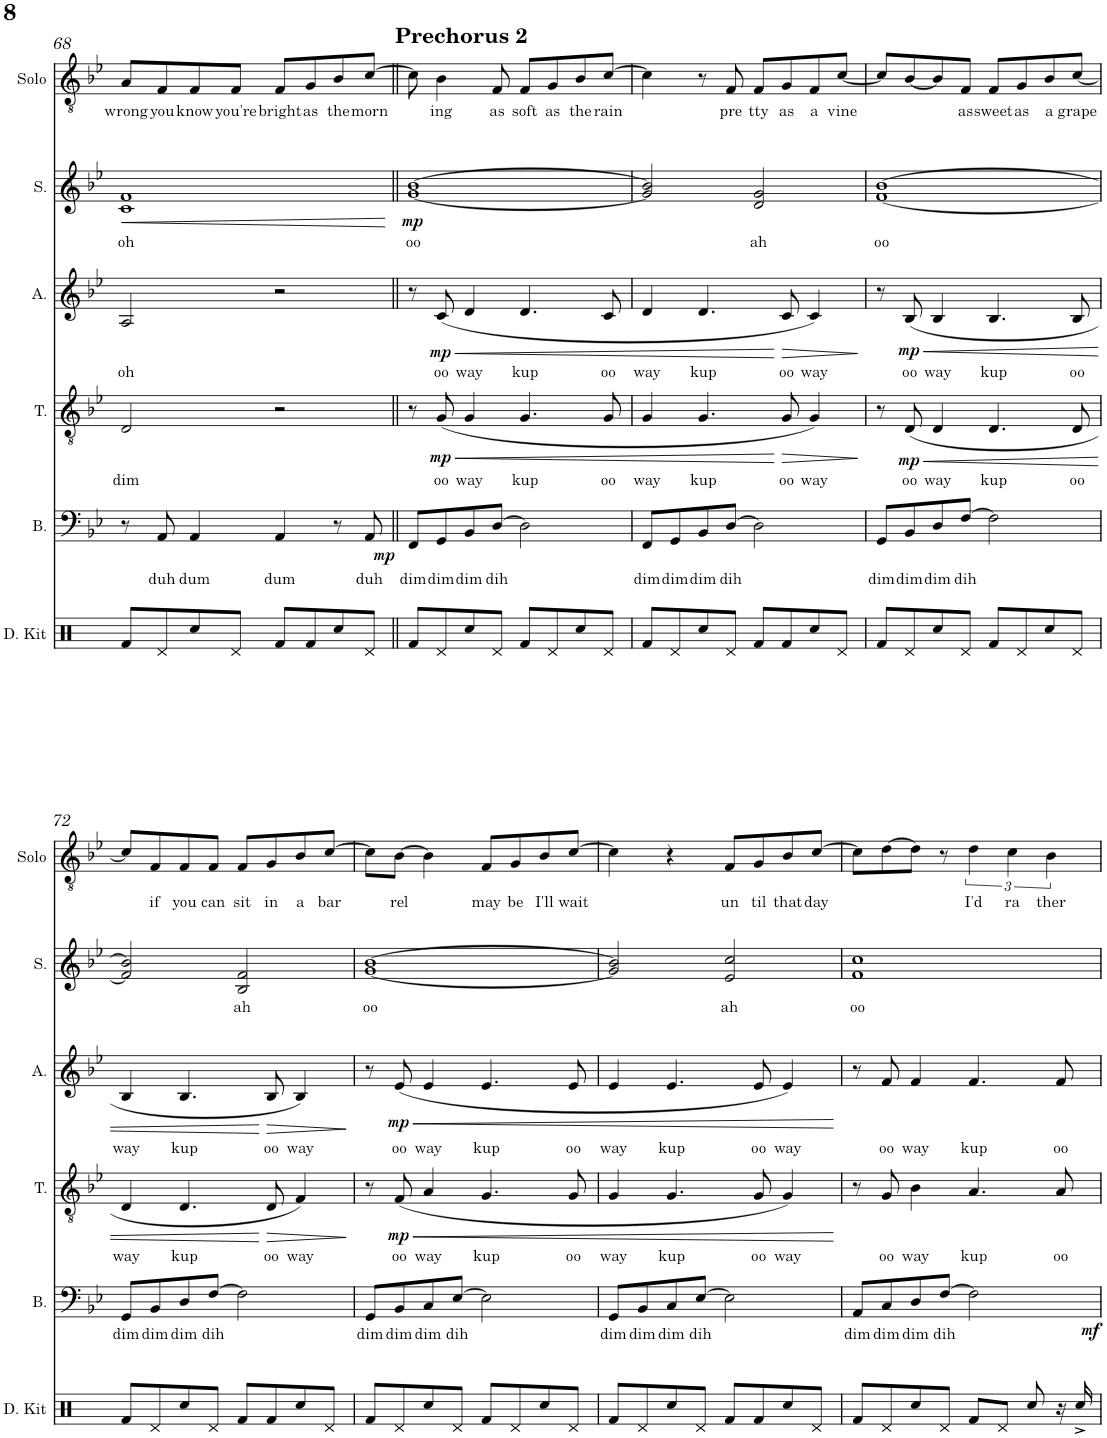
**kern	**kern	**text	**dynam	**kern	**text	**dynam	**kern	**text	**dynam	**kern	**text	**dynam	**kern	**text
*part6	*part5	*part5	*part5	*part4	*part4	*part4	*part3	*part3	*part3	*part2	*part2	*part2	*part1	*part1
*staff6	*staff5	*staff5	*staff5	*staff4	*staff4	*staff4	*staff3	*staff3	*staff3	*staff2	*staff2	*staff2	*staff1	*staff1
*I"Drum Kit	*I"Bass	*	*	*I"Tenor	*	*	*I"Alto	*	*	*I"Soprano	*	*	*I"Solo	*
*I'D. Kit	*I'B.	*	*	*I'T.	*	*	*I'A.	*	*	*I'S.	*	*	*I'Solo	*
!!LO:PB:g=z
*clefX	*clefF4	*	*	*clefGv2	*	*	*clefG2	*	*	*clefG2	*	*	*clefGv2	*
*k[]	*k[b-e-]	*	*	*k[b-e-]	*	*	*k[b-e-]	*	*	*k[b-e-]	*	*	*k[b-e-]	*
*M4/4	*M4/4	*	*	*M4/4	*	*	*M4/4	*	*	*M4/4	*	*	*M4/4	*
=68	=68	=68	=68	=68	=68	=68	=68	=68	=68	=68	=68	=68	=68	=68
!	!	!	!	!	!LO:LY:b	!	!	!LO:LY:b	!	!	!LO:LY:b	!LO:HP:b	!	!LO:LY:b
8Rf/L	8r	.	.	2D/	dim	.	2A/	oh	.	1c 1f	oh	<	8A/L	wrong
!	!	!LO:LY:b	!	!	!	!	!	!	!	!	!	!	!	!LO:LY:b
8Rd/	8AA/	duh	.	.	.	.	.	.	.	.	.	.	8F/	you
!	!	!LO:LY:b	!	!	!	!	!	!	!	!	!	!	!	!LO:LY:b
8Rcc/	4AA/	dum	.	.	.	.	.	.	.	.	.	.	8F/	know
!	!	!	!	!	!	!	!	!	!	!	!	!	!	!LO:LY:b
8Rd/J	.	.	.	.	.	.	.	.	.	.	.	.	8F/J	you're
!	!	!LO:LY:b	!	!	!	!	!	!	!	!	!	!	!	!LO:LY:b
8Rf/L	4AA/	dum	.	2r	.	.	2r	.	.	.	.	.	8F/L	bright
!	!	!	!	!	!	!	!	!	!	!	!	!	!	!LO:LY:b
8Rf/	.	.	.	.	.	.	.	.	.	.	.	.	8G/	as
!	!	!	!	!	!	!	!	!	!	!	!	!	!	!LO:LY:b
8Rcc/	8r	.	.	.	.	.	.	.	.	.	.	.	8B-/	the
!	!	!LO:LY:b	!	!	!	!	!	!	!	!	!	!	!	!LO:LY:b
8Rd/J	8AA/	duh	.	.	.	.	.	.	.	.	.	.	[8c/J	morn
.	.	.	.	.	.	.	.	.	.	.	.	[	.	.
=69||	=69||	=69||	=69||	=69||	=69||	=69||	=69||	=69||	=69||	=69||	=69||	=69||	=69||	=69||
!	!	!	!	!	!	!	!	!	!	!	!	!	!LO:TX:a:B:t=Prechorus 2	!
!	!	!LO:LY:b	!LO:DY:b	!	!	!	!	!	!	!	!LO:LY:b	!LO:DY:b	!	!
8Rf/L	8FF/L	dim	mp	8r	.	.	8r	.	.	[1g [1b-	oo	mp	8c\]	.
!	!	!LO:LY:b	!	!	!LO:LY:b	!LO:HP:b	!	!LO:LY:b	!LO:HP:b	!	!	!	!	!LO:LY:b
!	!	!	!	!	!	!LO:DY:n=1:b	!	!	!LO:DY:n=1:b	!	!	!	!	!
8Rd/	8GG/	dim	.	(8G/	oo	< mp	(8c/	oo	< mp	.	.	.	4B-\	ing
!	!	!LO:LY:b	!	!	!LO:LY:b	!	!	!LO:LY:b	!	!	!	!	!	!
8Rcc/	8BB-/	dim	.	4G/	way	.	4d/	way	.	.	.	.	.	.
!	!	!LO:LY:b	!	!	!	!	!	!	!	!	!	!	!	!LO:LY:b
8Rd/J	[8D/J	dih	.	.	.	.	.	.	.	.	.	.	8F/	as
!	!	!	!	!	!LO:LY:b	!	!	!LO:LY:b	!	!	!	!	!	!LO:LY:b
8Rf/L	2D\]	.	.	4.G/	kup	.	4.d/	kup	.	.	.	.	8F/L	soft
!	!	!	!	!	!	!	!	!	!	!	!	!	!	!LO:LY:b
8Rd/	.	.	.	.	.	.	.	.	.	.	.	.	8G/	as
!	!	!	!	!	!	!	!	!	!	!	!	!	!	!LO:LY:b
8Rcc/	.	.	.	.	.	.	.	.	.	.	.	.	8B-/	the
!	!	!	!	!	!LO:LY:b	!	!	!LO:LY:b	!	!	!	!	!	!LO:LY:b
8Rd/J	.	.	.	8G/	oo	.	8c/	oo	.	.	.	.	[8c/J	rain
=70	=70	=70	=70	=70	=70	=70	=70	=70	=70	=70	=70	=70	=70	=70
!	!	!LO:LY:b	!	!	!LO:LY:b	!	!	!LO:LY:b	!	!	!	!	!	!
8Rf/L	8FF/L	dim	.	4G/	way	.	4d/	way	.	2g/] 2b-/]	.	.	4c\]	.
!	!	!LO:LY:b	!	!	!	!	!	!	!	!	!	!	!	!
8Rd/	8GG/	dim	.	.	.	.	.	.	.	.	.	.	.	.
!	!	!LO:LY:b	!	!	!LO:LY:b	!	!	!LO:LY:b	!	!	!	!	!	!
8Rcc/	8BB-/	dim	.	4.G/	kup	.	4.d/	kup	.	.	.	.	8r	.
!	!	!LO:LY:b	!	!	!	!	!	!	!	!	!	!	!	!LO:LY:b
8Rd/J	[8D/J	dih	.	.	.	.	.	.	.	.	.	.	8F/	pre
!	!	!	!	!	!	!	!	!	!	!	!LO:LY:b	!	!	!LO:LY:b
8Rf/L	2D\]	.	.	.	.	.	.	.	.	2d/ 2g/	ah	.	8F/L	tty
!	!	!	!	!	!LO:LY:b	!LO:HP:b	!	!LO:LY:b	!LO:HP:b	!	!	!	!	!LO:LY:b
8Rf/	.	.	.	8G/	oo	>	8c/	oo	>	.	.	.	8G/	as
!	!	!	!	!	!LO:LY:b	!	!	!LO:LY:b	!	!	!	!	!	!LO:LY:b
8Rcc/	.	.	.	4G/)	way	.	4c/)	way	.	.	.	.	8F/	a
!	!	!	!	!	!	!	!	!	!	!	!	!	!	!LO:LY:b
8Rd/J	.	.	.	.	.	.	.	.	.	.	.	.	[8c/J	vine
.	.	.	.	.	.	[	.	.	[	.	.	.	.	.
=71	=71	=71	=71	=71	=71	=71	=71	=71	=71	=71	=71	=71	=71	=71
!	!	!LO:LY:b	!	!	!	!	!	!	!	!	!LO:LY:b	!	!	!
8Rf/L	8GG/L	dim	.	8r	.	.	8r	.	.	[1f [1b-	oo	.	8c/L]	.
!	!	!LO:LY:b	!	!	!LO:LY:b	!LO:HP:b	!	!LO:LY:b	!LO:HP:b	!	!	!	!	!
!	!	!	!	!	!	!LO:DY:n=1:b	!	!	!LO:DY:n=1:b	!	!	!	!	!
8Rd/	8BB-/	dim	.	(8D/	oo	< mp	(8B-/	oo	< mp	.	.	.	[8B-/	.
!	!	!LO:LY:b	!	!	!LO:LY:b	!	!	!LO:LY:b	!	!	!	!	!	!
8Rcc/	8D/	dim	.	4D/	way	.	4B-/	way	.	.	.	.	8B-/]	.
!	!	!LO:LY:b	!	!	!	!	!	!	!	!	!	!	!	!LO:LY:b
8Rd/J	[8F/J	dih	.	.	.	.	.	.	.	.	.	.	8F/J	as
!	!	!	!	!	!LO:LY:b	!	!	!LO:LY:b	!	!	!	!	!	!LO:LY:b
8Rf/L	2F\]	.	.	4.D/	kup	.	4.B-/	kup	.	.	.	.	8F/L	sweet
!	!	!	!	!	!	!	!	!	!	!	!	!	!	!LO:LY:b
8Rd/	.	.	.	.	.	.	.	.	.	.	.	.	8G/	as
!	!	!	!	!	!	!	!	!	!	!	!	!	!	!LO:LY:b
8Rcc/	.	.	.	.	.	.	.	.	.	.	.	.	8B-/	a
!	!	!	!	!	!LO:LY:b	!	!	!LO:LY:b	!	!	!	!	!	!LO:LY:b
8Rd/J	.	.	.	8D/	oo	.	8B-/	oo	.	.	.	.	[8c/J	grape
!!LO:LB:g=z
=72	=72	=72	=72	=72	=72	=72	=72	=72	=72	=72	=72	=72	=72	=72
!	!	!LO:LY:b	!	!	!LO:LY:b	!	!	!LO:LY:b	!	!	!	!	!	!
8Rf/L	8GG/L	dim	.	4D/	way	.	4B-/	way	.	2f/] 2b-/]	.	.	8c/L]	.
!	!	!LO:LY:b	!	!	!	!	!	!	!	!	!	!	!	!LO:LY:b
8Rd/	8BB-/	dim	.	.	.	.	.	.	.	.	.	.	8F/	if
!	!	!LO:LY:b	!	!	!LO:LY:b	!	!	!LO:LY:b	!	!	!	!	!	!LO:LY:b
8Rcc/	8D/	dim	.	4.D/	kup	.	4.B-/	kup	.	.	.	.	8F/	you
!	!	!LO:LY:b	!	!	!	!	!	!	!	!	!	!	!	!LO:LY:b
8Rd/J	[8F/J	dih	.	.	.	.	.	.	.	.	.	.	8F/J	can
!	!	!	!	!	!	!	!	!	!	!	!LO:LY:b	!	!	!LO:LY:b
8Rf/L	2F\]	.	.	.	.	.	.	.	.	2B-/ 2f/	ah	.	8F/L	sit
!	!	!	!	!	!LO:LY:b	!LO:HP:n=1:b	!	!LO:LY:b	!LO:HP:n=1:b	!	!	!	!	!LO:LY:b
8Rf/	.	.	.	8D/	oo	] >	8B-/	oo	] >	.	.	.	8G/	in
!	!	!	!	!	!LO:LY:b	!	!	!LO:LY:b	!	!	!	!	!	!LO:LY:b
8Rcc/	.	.	.	4F/)	way	.	4B-/)	way	.	.	.	.	8B-/	a
!	!	!	!	!	!	!	!	!	!	!	!	!	!	!LO:LY:b
8Rd/J	.	.	.	.	.	.	.	.	.	.	.	.	[8c/J	bar
.	.	.	.	.	.	[	.	.	[	.	.	.	.	.
=73	=73	=73	=73	=73	=73	=73	=73	=73	=73	=73	=73	=73	=73	=73
!	!	!LO:LY:b	!	!	!	!	!	!	!	!	!LO:LY:b	!	!	!
8Rf/L	8GG/L	dim	.	8r	.	.	8r	.	.	[1g [1b-	oo	.	8c\L]	.
!	!	!LO:LY:b	!	!	!LO:LY:b	!LO:DY:b	!	!LO:LY:b	!LO:DY:b	!	!	!	!	!LO:LY:b
8Rd/	8BB-/	dim	.	(8F/	oo	mp	(8e-/	oo	mp	.	.	.	[8B-\J	rel
!	!	!LO:LY:b	!	!	!LO:LY:b	!	!	!LO:LY:b	!	!	!	!	!	!
8Rcc/	8C/	dim	.	4A/	way	.	4e-/	way	.	.	.	.	4B-\]	.
!	!	!LO:LY:b	!	!	!	!	!	!	!	!	!	!	!	!
8Rd/J	[8E-/J	dih	.	.	.	.	.	.	.	.	.	.	.	.
!	!	!	!	!	!LO:LY:b	!	!	!LO:LY:b	!	!	!	!	!	!LO:LY:b
8Rf/L	2E-\]	.	.	4.G/	kup	.	4.e-/	kup	.	.	.	.	8F/L	may
!	!	!	!	!	!	!	!	!	!	!	!	!	!	!LO:LY:b
8Rd/	.	.	.	.	.	.	.	.	.	.	.	.	8G/	be
!	!	!	!	!	!	!	!	!	!	!	!	!	!	!LO:LY:b
8Rcc/	.	.	.	.	.	.	.	.	.	.	.	.	8B-/	I'll
!	!	!	!	!	!LO:LY:b	!	!	!LO:LY:b	!	!	!	!	!	!LO:LY:b
8Rd/J	.	.	.	8G/	oo	.	8e-/	oo	.	.	.	.	[8c/J	wait
=74	=74	=74	=74	=74	=74	=74	=74	=74	=74	=74	=74	=74	=74	=74
!	!	!LO:LY:b	!	!	!LO:LY:b	!	!	!LO:LY:b	!	!	!	!	!	!
8Rf/L	8GG/L	dim	.	4G/	way	.	4e-/	way	.	2g/] 2b-/]	.	.	4c\]	.
!	!	!LO:LY:b	!	!	!	!	!	!	!	!	!	!	!	!
8Rd/	8BB-/	dim	.	.	.	.	.	.	.	.	.	.	.	.
!	!	!LO:LY:b	!	!	!LO:LY:b	!	!	!LO:LY:b	!	!	!	!	!	!
8Rcc/	8C/	dim	.	4.G/	kup	.	4.e-/	kup	.	.	.	.	4r	.
!	!	!LO:LY:b	!	!	!	!	!	!	!	!	!	!	!	!
8Rd/J	[8E-/J	dih	.	.	.	.	.	.	.	.	.	.	.	.
!	!	!	!	!	!	!	!	!	!	!	!LO:LY:b	!	!	!LO:LY:b
8Rf/L	2E-\]	.	.	.	.	.	.	.	.	2e-/ 2cc/	ah	.	8F/L	un
!	!	!	!	!	!LO:LY:b	!	!	!LO:LY:b	!	!	!	!	!	!LO:LY:b
8Rf/	.	.	.	8G/	oo	.	8e-/	oo	.	.	.	.	8G/	til
!	!	!	!	!	!LO:LY:b	!	!	!LO:LY:b	!	!	!	!	!	!LO:LY:b
8Rcc/	.	.	.	4G/)	way	.	4e-/)	way	.	.	.	.	8B-/	that
!	!	!	!	!	!	!	!	!	!	!	!	!	!	!LO:LY:b
8Rd/J	.	.	.	.	.	.	.	.	.	.	.	.	[8c/J	day
.	.	.	.	.	.	]	.	.	]	.	.	.	.	.
=75	=75	=75	=75	=75	=75	=75	=75	=75	=75	=75	=75	=75	=75	=75
!	!	!LO:LY:b	!	!	!	!	!	!	!	!	!LO:LY:b	!	!	!
8Rf/L	8AA/L	dim	.	8r	.	.	8r	.	.	1f 1cc	oo	.	8c\L]	.
!	!	!LO:LY:b	!	!	!LO:LY:b	!	!	!LO:LY:b	!	!	!	!	!	!
8Rd/	8C/	dim	.	8G/	oo	.	8f/	oo	.	.	.	.	[8d\	.
!	!	!LO:LY:b	!	!	!LO:LY:b	!	!	!LO:LY:b	!	!	!	!	!	!
8Rcc/	8D/	dim	.	4B-\	way	.	4f/	way	.	.	.	.	8d\J]	.
!	!	!LO:LY:b	!	!	!	!	!	!	!	!	!	!	!	!
8Rd/J	[8F/J	dih	.	.	.	.	.	.	.	.	.	.	8r	.
!	!	!	!	!	!LO:LY:b	!	!	!LO:LY:b	!	!	!	!	!	!LO:LY:b
8Rf/L	2F\]	.	.	4.A/	kup	.	4.f/	kup	.	.	.	.	6d\	I'd
8Rd/J	.	.	.	.	.	.	.	.	.	.	.	.	.	.
!	!	!	!	!	!	!	!	!	!	!	!	!	!	!LO:LY:b
.	.	.	.	.	.	.	.	.	.	.	.	.	6c\	ra
8Rcc/	.	.	.	.	.	.	.	.	.	.	.	.	.	.
!	!	!	!	!	!	!	!	!	!	!	!	!	!	!LO:LY:b
.	.	.	.	.	.	.	.	.	.	.	.	.	6B-\	ther
!	!	!	!	!	!LO:LY:b	!	!	!LO:LY:b	!	!	!	!	!	!
16r	.	.	.	8A/	oo	.	8f/	oo	.	.	.	.	.	.
16Rcc^/	.	.	.	.	.	.	.	.	.	.	.	.	.	.
=	=	=	=	=	=	=	=	=	=	=	=	=	=	=
*-	*-	*-	*-	*-	*-	*-	*-	*-	*-	*-	*-	*-	*-	*-
